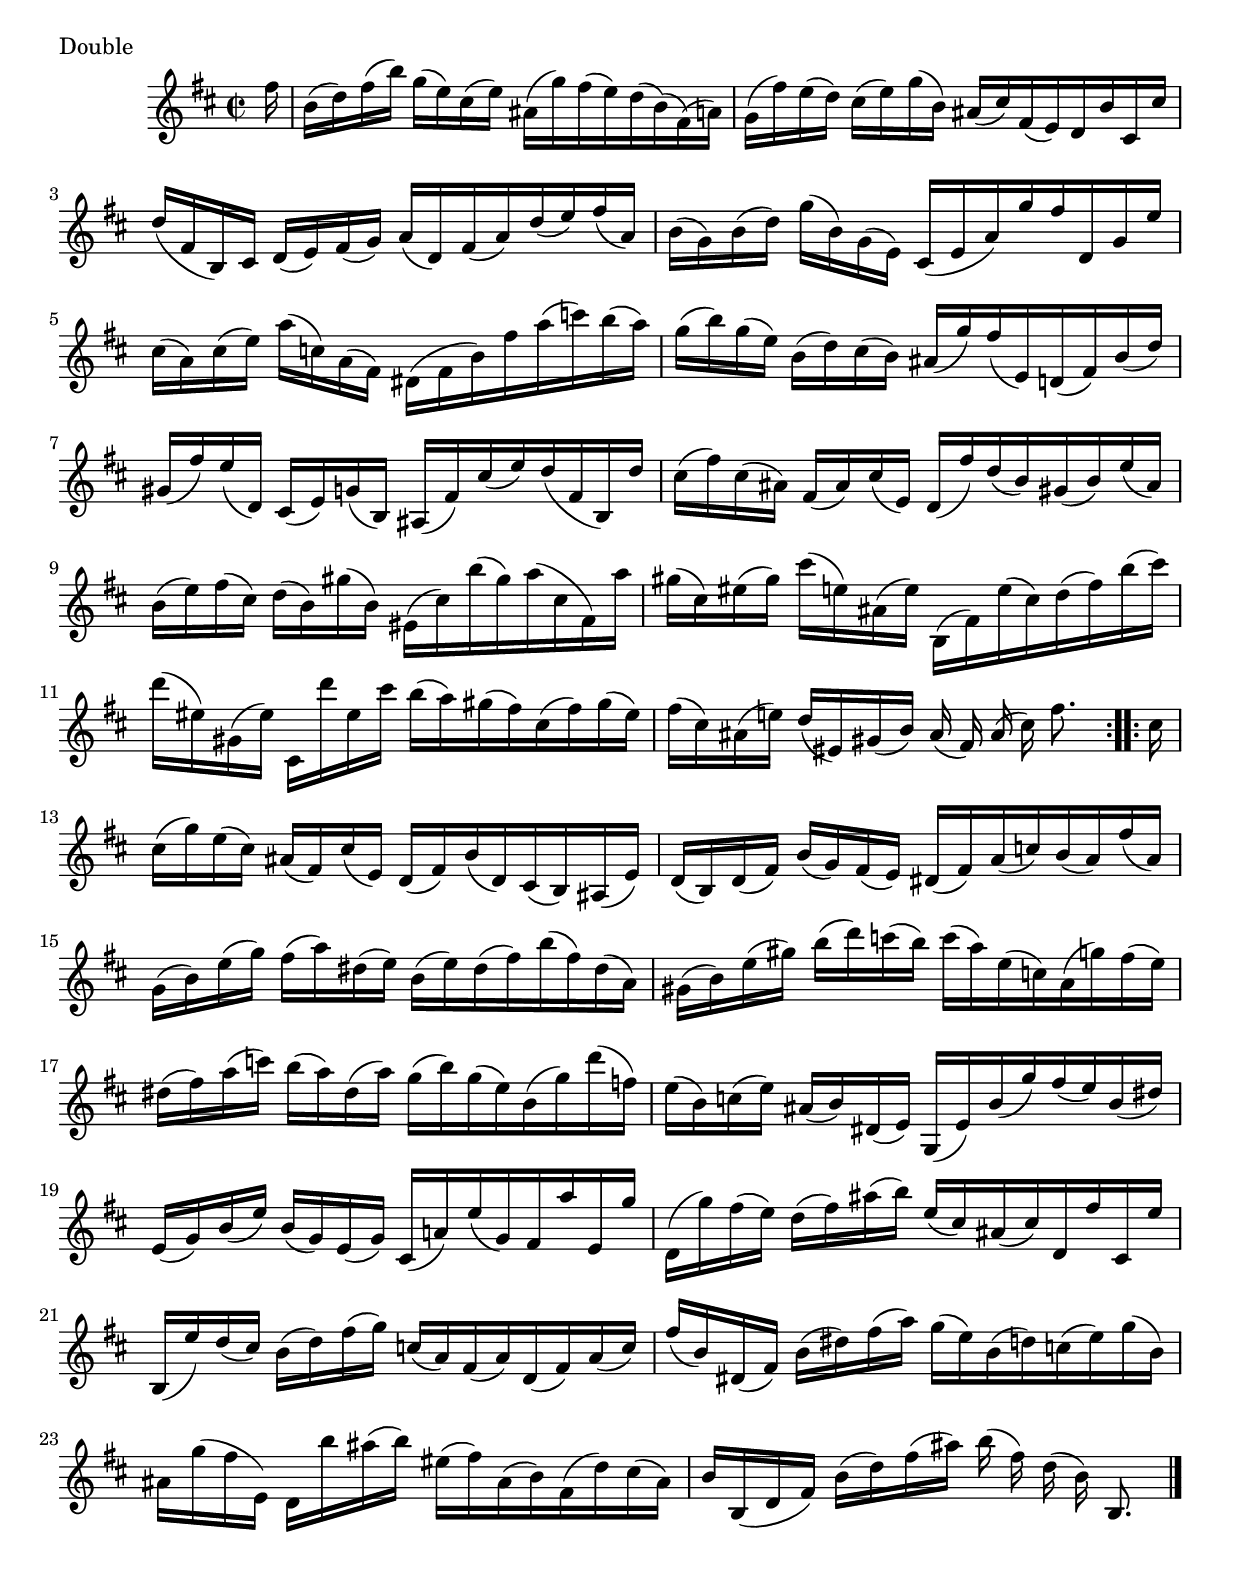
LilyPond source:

\version "2.16.0"

% Movement 2, Double

\version "2.24.3"

iiA =  {
  fis''16 |
  b'16(   d''16)  fis''16(   b''16)  g''16(   e''16)  cis''16(   e''16)  
  ais'16(   g''16)  fis''16(   e''16)  d''16(   b'16)(   fis'16)(   a'16)  |
  % 2
  g'16(   fis''16)  e''16(   d''16)  cis''16(   e''16)  g''16(   b'16)  
  ais'16(   cis''16)  fis'16(   e'16)  d'16  b'16  cis'16  cis''16  |
  % 3
  d''16(  fis'16   b16)  cis'16  d'16(   e'16)  fis'16(   g'16)
  a'16(   d'16)  fis'16(   a'16)  d''16(   e''16)  fis''16(   a'16)  |
  % 4
  b'16(   g'16)  b'16(   d''16)  g''16(   b'16)  g'16(   e'16)
  cis'16(  e'16   a'16)  g''16  fis''16  d'16  g'16  e''16  |
  % 5
  cis''16(   a'16)  cis''16(   e''16)  a''16(   c''16)  a'16(   fis'16)  
  dis'16(  fis'16   b'16)  fis''16  a''16(   c'''16)  b''16(   a''16) |
  % 6
  g''16(   b''16)  g''16(   e''16)  b'16(   d''16)  cis''16(   b'16)  
  ais'16(   g''16)  fis''16(   e'16)  d'!16(   fis'16)  b'16(   d''16)  |
  % 7
  gis'16(   fis''16)  e''16(   d'16)  cis'16(   e'16)  g'16(   b16)  
  ais16(   fis'16)  cis''16(   e''16)  d''16(  fis'16   b16)  d''16  |
  % 8
  cis''16(   fis''16)  cis''16(   ais'16)  fis'16(   ais'16)  cis''16(   e'16)
  d'16(   fis''16)  d''16(   b'16)  gis'16(   b'16)  e''16(   ais'16)  |
  % 9
  b'16(   e''16)  fis''16(   cis''16)  d''16(   b'16)  gis''16(   b'16)  
  eis'16(   cis''16)  b''16(   gis''16)  a''16(  cis''16   fis'16)  a''16  |
  % 10
  gis''16(   cis''16)  eis''16(   gis''16)  cis'''16(   e''16)  ais'16(   e''16)
  b16(   fis'16)  e''16(   cis''16)  d''16(   fis''16)  b''16(   cis'''16)  |
  % 11
  d'''16(   eis''16)  gis'16(   eis''16)  cis'16  d'''16 eis''16 cis'''16
  b''16(   a''16)  gis''16(   fis''16)  cis''16(   fis''16) gis''16(   eis''16)  |
  % 12
  fis''16(   cis''16)  ais'16(   e''!16)  d''16(   eis'16)  gis'16(   b'16)  
  ais'16(   fis'16)  ais'16(   cis''16)   \set autoBeaming = ##f fis''8.
    cis''16  |

  \set autoBeaming = ##t
  % 13
  cis''16(   g''16)  e''16(   cis''16)  ais'16(   fis'16)  cis''16(   e'16)
  d'16(   fis'16)  b'16(   d'16)  cis'16(   b16)  ais16(   e'16)  |
  % 14
  d'16(   b16)  d'16(   fis'16)  b'16(   g'16)  fis'16(   e'16)
  dis'16(   fis'16)  a'16(   c''16)  b'16(   a'16)  fis''16(   a'16)  |
  % 15
  g'16(   b'16)  e''16(   g''16)  fis''16(   a''16)  dis''16(   e''16)  
  b'16(   e''16)  dis''16(   fis''16)  b''16(   fis''16)  dis''16(   a'16)  |
  % 16
  gis'16(   b'16)  e''16(   gis''16)  b''16(   d'''16)  c'''16(   b''16)  
  c'''16(   a''16)  e''16(   c''16)  a'16(   g''16)  fis''16(   e''16)  |
  % 17
  dis''16(   fis''16)  a''16(   c'''16)  b''16(   a''16)  dis''16(   a''16)
  g''16(   b''16)  g''16(   e''16)  b'16(   g''16)  d'''16(   f''16)  |
  % 18
  e''16(   b'16)  c''16(   e''16)  ais'16(   b'16)  dis'16(   e'16)
  g16(   e'16)  b'16(   g''16)  fis''16(   e''16)  b'16(   dis''16)  |
  % 19
  e'16(   g'16)  b'16(   e''16)  b'16(   g'16)  e'16(   g'16)
  cis'16(   a'!16)  e''16(   g'16)  fis'16  a''16  e'16  g''16  |
  % 20
  d'16(   g''16)  fis''16(   e''16)  d''16(   fis''16)  ais''16(   b''16) 
  e''16(   cis''16)  ais'16(   cis''16)  d'16  fis''16  cis'16  e''16  |
  % 21
  b16(   e''16)  d''16(   cis''16)  b'16(   d''16)  fis''16(   g''16)  
  c''16(   a'16)  fis'16(   a'16)  d'16(   fis'16)  a'16(   c''16)  |
  % 22
  fis''16(   b'16)  dis'16(   fis'16)  b'16(   dis''16)  fis''16(   a''16)
  g''16(   e''16)  b'16(   d''16)  c''16(   e''16)  g''16(   b'16) |
  % 23
  ais'16  g''16(  fis''16   e'16)  d'16  b''16  ais''16(   b''16)  
  eis''16(   fis''16)  ais'16(   b'16)  fis'16(   d''16)  cis''16(   ais'16)  |
  % 24
  b'16  b16(  d'16   fis'16)  b'16(   d''16)  fis''16(   ais''16)  
  b''16(   fis''16)  d''16(   b'16)  b8.
} 

iiStaff = \context Staff <<
  \context Voice=A \iiA
>>


iiViolinGlobal =   {
  \clef "treble"
  \key d\major

  % Time signature: To get the right C symbol, we need 2/2,
  % then baseMoment needs to be modified to group notes correctly.
  \time 2/2
  \set Timing.baseMoment = #(ly:make-moment 1 4)

  \repeat "volta" 2 {
    \partial 16
    s16 | s1*11 | s16*15 
  }
  \repeat "volta" 2 {
    s16 | s1*11 | s16*15 \bar "|."
  }
}

iiViolinScripts =  {
}

iiViolinStaff =  \context Staff <<
  \iiStaff
  \iiViolinGlobal
  \iiViolinScripts
>>

\score {
  \iiViolinStaff
  \layout { }
  
  \midi {
    \tempo 4 = 76
    }


  \header {
    piece = "Double"
    opus = ""
  }
}

